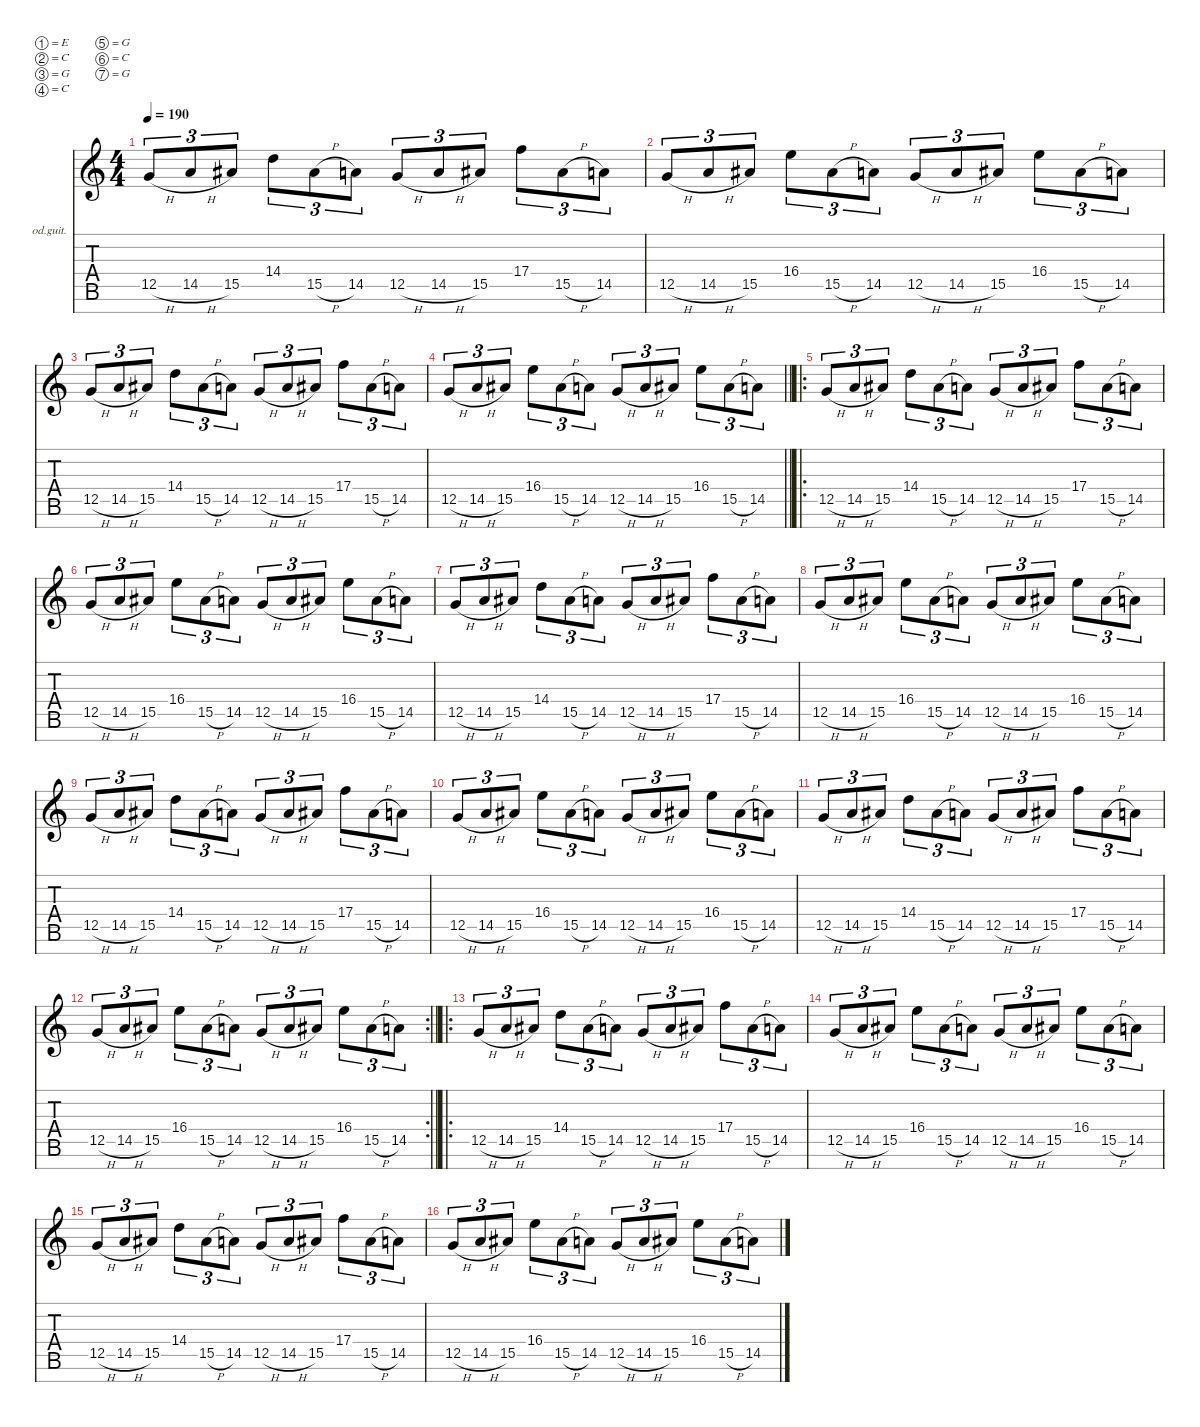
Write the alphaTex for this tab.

\defaultSystemsLayout 4
\hideDynamics
\bracketExtendMode nobrackets
\firstSystemTrackNameOrientation horizontal
\otherSystemsTrackNameOrientation horizontal
\track ("Dev" "od.guit.") {instrument overdrivenguitar}
\staff {score tabs}
\tuning (E4 C4 G3 C3 G2 C2 G1)
\ts (4 4)
\tempo 190
\clef g2
\ks c
12.5{h}.8{tu (3 2) dy f beam Up} 14.5{h}.8{tu (3 2) beam Up} 15.5{acc #}.8{tu (3 2) beam Up} 14.4.8{tu (3 2) beam Down} 15.5{h acc #}.8{tu (3 2) beam Down} 14.5.8{tu (3 2) beam Down} 12.5{h}.8{tu (3 2) beam Up} 14.5{h}.8{tu (3 2) beam Up} 15.5{acc #}.8{tu (3 2) beam Up} 17.4.8{tu (3 2) beam Down} 15.5{h acc #}.8{tu (3 2) beam Down} 14.5.8{tu (3 2) beam Down} |
12.5{h}.8{tu (3 2) beam Up} 14.5{h}.8{tu (3 2) beam Up} 15.5{acc #}.8{tu (3 2) beam Up} 16.4.8{tu (3 2) beam Down} 15.5{h acc #}.8{tu (3 2) beam Down} 14.5.8{tu (3 2) beam Down} 12.5{h}.8{tu (3 2) beam Up} 14.5{h}.8{tu (3 2) beam Up} 15.5{acc #}.8{tu (3 2) beam Up} 16.4.8{tu (3 2) beam Down} 15.5{h acc #}.8{tu (3 2) beam Down} 14.5.8{tu (3 2) beam Down} |
12.5{h}.8{tu (3 2) beam Up} 14.5{h}.8{tu (3 2) beam Up} 15.5{acc #}.8{tu (3 2) beam Up} 14.4.8{tu (3 2) beam Down} 15.5{h acc #}.8{tu (3 2) beam Down} 14.5.8{tu (3 2) beam Down} 12.5{h}.8{tu (3 2) beam Up} 14.5{h}.8{tu (3 2) beam Up} 15.5{acc #}.8{tu (3 2) beam Up} 17.4.8{tu (3 2) beam Down} 15.5{h acc #}.8{tu (3 2) beam Down} 14.5.8{tu (3 2) beam Down} |
\barLineRight lightlight
12.5{h}.8{tu (3 2) beam Up} 14.5{h}.8{tu (3 2) beam Up} 15.5{acc #}.8{tu (3 2) beam Up} 16.4.8{tu (3 2) beam Down} 15.5{h acc #}.8{tu (3 2) beam Down} 14.5.8{tu (3 2) beam Down} 12.5{h}.8{tu (3 2) beam Up} 14.5{h}.8{tu (3 2) beam Up} 15.5{acc #}.8{tu (3 2) beam Up} 16.4.8{tu (3 2) beam Down} 15.5{h acc #}.8{tu (3 2) beam Down} 14.5.8{tu (3 2) beam Down} |
\ro
\section ("" "")
12.5{h}.8{tu (3 2) beam Up} 14.5{h}.8{tu (3 2) beam Up} 15.5{acc #}.8{tu (3 2) beam Up} 14.4.8{tu (3 2) beam Down} 15.5{h acc #}.8{tu (3 2) beam Down} 14.5.8{tu (3 2) beam Down} 12.5{h}.8{tu (3 2) beam Up} 14.5{h}.8{tu (3 2) beam Up} 15.5{acc #}.8{tu (3 2) beam Up} 17.4.8{tu (3 2) beam Down} 15.5{h acc #}.8{tu (3 2) beam Down} 14.5.8{tu (3 2) beam Down} |
12.5{h}.8{tu (3 2) beam Up} 14.5{h}.8{tu (3 2) beam Up} 15.5{acc #}.8{tu (3 2) beam Up} 16.4.8{tu (3 2) beam Down} 15.5{h acc #}.8{tu (3 2) beam Down} 14.5.8{tu (3 2) beam Down} 12.5{h}.8{tu (3 2) beam Up} 14.5{h}.8{tu (3 2) beam Up} 15.5{acc #}.8{tu (3 2) beam Up} 16.4.8{tu (3 2) beam Down} 15.5{h acc #}.8{tu (3 2) beam Down} 14.5.8{tu (3 2) beam Down} |
12.5{h}.8{tu (3 2) beam Up} 14.5{h}.8{tu (3 2) beam Up} 15.5{acc #}.8{tu (3 2) beam Up} 14.4.8{tu (3 2) beam Down} 15.5{h acc #}.8{tu (3 2) beam Down} 14.5.8{tu (3 2) beam Down} 12.5{h}.8{tu (3 2) beam Up} 14.5{h}.8{tu (3 2) beam Up} 15.5{acc #}.8{tu (3 2) beam Up} 17.4.8{tu (3 2) beam Down} 15.5{h acc #}.8{tu (3 2) beam Down} 14.5.8{tu (3 2) beam Down} |
12.5{h}.8{tu (3 2) beam Up} 14.5{h}.8{tu (3 2) beam Up} 15.5{acc #}.8{tu (3 2) beam Up} 16.4.8{tu (3 2) beam Down} 15.5{h acc #}.8{tu (3 2) beam Down} 14.5.8{tu (3 2) beam Down} 12.5{h}.8{tu (3 2) beam Up} 14.5{h}.8{tu (3 2) beam Up} 15.5{acc #}.8{tu (3 2) beam Up} 16.4.8{tu (3 2) beam Down} 15.5{h acc #}.8{tu (3 2) beam Down} 14.5.8{tu (3 2) beam Down} |
12.5{h}.8{tu (3 2) beam Up} 14.5{h}.8{tu (3 2) beam Up} 15.5{acc #}.8{tu (3 2) beam Up} 14.4.8{tu (3 2) beam Down} 15.5{h acc #}.8{tu (3 2) beam Down} 14.5.8{tu (3 2) beam Down} 12.5{h}.8{tu (3 2) beam Up} 14.5{h}.8{tu (3 2) beam Up} 15.5{acc #}.8{tu (3 2) beam Up} 17.4.8{tu (3 2) beam Down} 15.5{h acc #}.8{tu (3 2) beam Down} 14.5.8{tu (3 2) beam Down} |
12.5{h}.8{tu (3 2) beam Up} 14.5{h}.8{tu (3 2) beam Up} 15.5{acc #}.8{tu (3 2) beam Up} 16.4.8{tu (3 2) beam Down} 15.5{h acc #}.8{tu (3 2) beam Down} 14.5.8{tu (3 2) beam Down} 12.5{h}.8{tu (3 2) beam Up} 14.5{h}.8{tu (3 2) beam Up} 15.5{acc #}.8{tu (3 2) beam Up} 16.4.8{tu (3 2) beam Down} 15.5{h acc #}.8{tu (3 2) beam Down} 14.5.8{tu (3 2) beam Down} |
12.5{h}.8{tu (3 2) beam Up} 14.5{h}.8{tu (3 2) beam Up} 15.5{acc #}.8{tu (3 2) beam Up} 14.4.8{tu (3 2) beam Down} 15.5{h acc #}.8{tu (3 2) beam Down} 14.5.8{tu (3 2) beam Down} 12.5{h}.8{tu (3 2) beam Up} 14.5{h}.8{tu (3 2) beam Up} 15.5{acc #}.8{tu (3 2) beam Up} 17.4.8{tu (3 2) beam Down} 15.5{h acc #}.8{tu (3 2) beam Down} 14.5.8{tu (3 2) beam Down} |
\rc 2
\barLineRight lightlight
12.5{h}.8{tu (3 2) beam Up} 14.5{h}.8{tu (3 2) beam Up} 15.5{acc #}.8{tu (3 2) beam Up} 16.4.8{tu (3 2) beam Down} 15.5{h acc #}.8{tu (3 2) beam Down} 14.5.8{tu (3 2) beam Down} 12.5{h}.8{tu (3 2) beam Up} 14.5{h}.8{tu (3 2) beam Up} 15.5{acc #}.8{tu (3 2) beam Up} 16.4.8{tu (3 2) beam Down} 15.5{h acc #}.8{tu (3 2) beam Down} 14.5.8{tu (3 2) beam Down} |
\ro
\section ("" "")
12.5{h}.8{tu (3 2) beam Up} 14.5{h}.8{tu (3 2) beam Up} 15.5{acc #}.8{tu (3 2) beam Up} 14.4.8{tu (3 2) beam Down} 15.5{h acc #}.8{tu (3 2) beam Down} 14.5.8{tu (3 2) beam Down} 12.5{h}.8{tu (3 2) beam Up} 14.5{h}.8{tu (3 2) beam Up} 15.5{acc #}.8{tu (3 2) beam Up} 17.4.8{tu (3 2) beam Down} 15.5{h acc #}.8{tu (3 2) beam Down} 14.5.8{tu (3 2) beam Down} |
12.5{h}.8{tu (3 2) beam Up} 14.5{h}.8{tu (3 2) beam Up} 15.5{acc #}.8{tu (3 2) beam Up} 16.4.8{tu (3 2) beam Down} 15.5{h acc #}.8{tu (3 2) beam Down} 14.5.8{tu (3 2) beam Down} 12.5{h}.8{tu (3 2) beam Up} 14.5{h}.8{tu (3 2) beam Up} 15.5{acc #}.8{tu (3 2) beam Up} 16.4.8{tu (3 2) beam Down} 15.5{h acc #}.8{tu (3 2) beam Down} 14.5.8{tu (3 2) beam Down} |
12.5{h}.8{tu (3 2) beam Up} 14.5{h}.8{tu (3 2) beam Up} 15.5{acc #}.8{tu (3 2) beam Up} 14.4.8{tu (3 2) beam Down} 15.5{h acc #}.8{tu (3 2) beam Down} 14.5.8{tu (3 2) beam Down} 12.5{h}.8{tu (3 2) beam Up} 14.5{h}.8{tu (3 2) beam Up} 15.5{acc #}.8{tu (3 2) beam Up} 17.4.8{tu (3 2) beam Down} 15.5{h acc #}.8{tu (3 2) beam Down} 14.5.8{tu (3 2) beam Down} |
12.5{h}.8{tu (3 2) beam Up} 14.5{h}.8{tu (3 2) beam Up} 15.5{acc #}.8{tu (3 2) beam Up} 16.4.8{tu (3 2) beam Down} 15.5{h acc #}.8{tu (3 2) beam Down} 14.5.8{tu (3 2) beam Down} 12.5{h}.8{tu (3 2) beam Up} 14.5{h}.8{tu (3 2) beam Up} 15.5{acc #}.8{tu (3 2) beam Up} 16.4.8{tu (3 2) beam Down} 15.5{h acc #}.8{tu (3 2) beam Down} 14.5.8{tu (3 2) beam Down}
